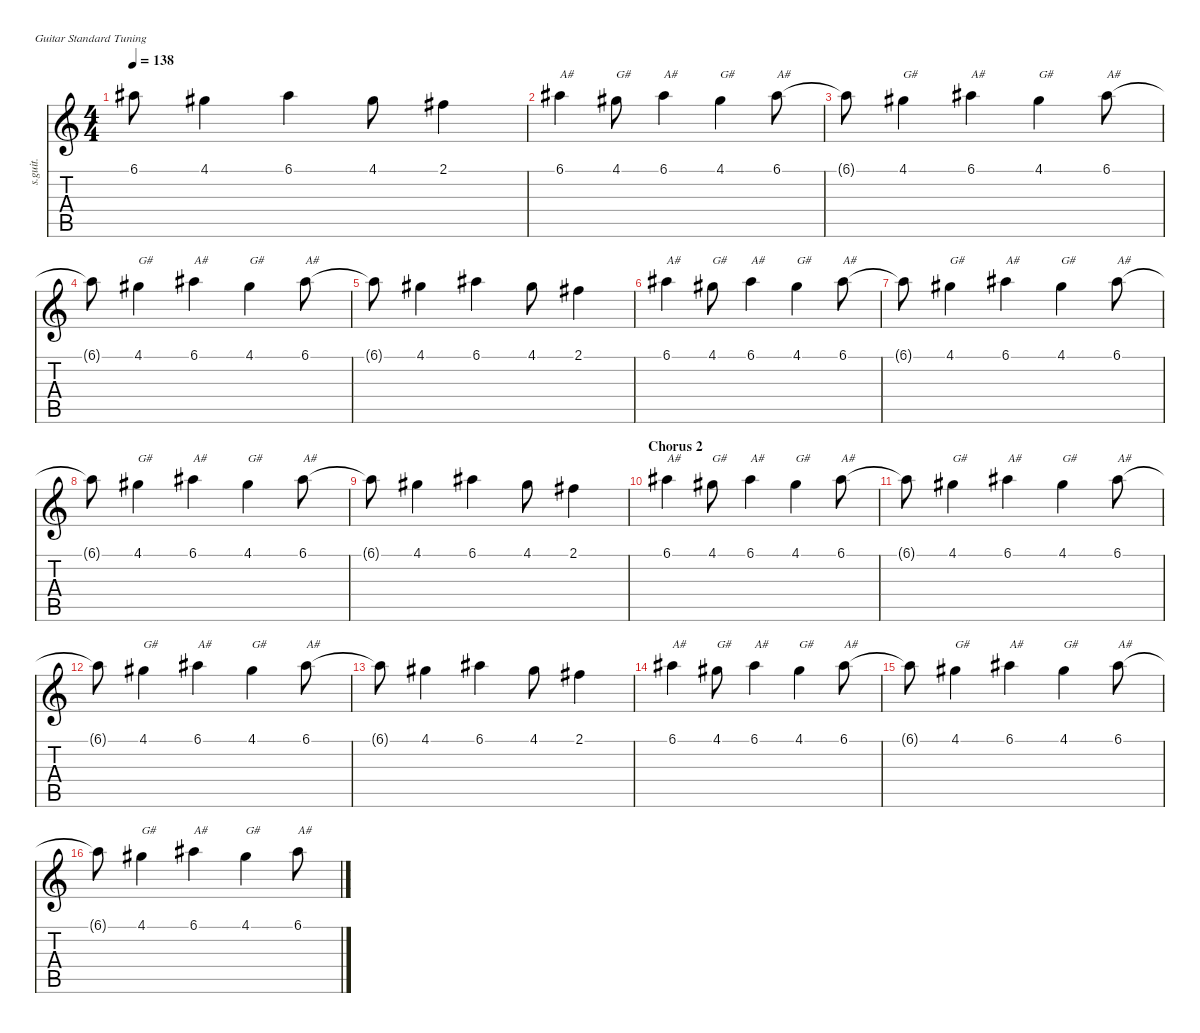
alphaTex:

\defaultSystemsLayout 4
\hideDynamics
\bracketExtendMode nobrackets
\track ("Stuart \"2D\" Pot | Synth - MIDI instrument = \"Warm\"" "s.guit.") {instrument pad2warm}
\staff {score tabs}
\tuning (E4 B3 G3 D3 A2 E2)
\displaytranspose 12
\ts (4 4)
\tempo 138
\clef g2
\ks c
6.1{t acc #}.8{dy f} 4.1{acc #}.4 6.1{acc #}.4 4.1{acc #}.8 2.1{acc #}.4 |
6.1{acc #}.4{txt "A#"} 4.1{acc #}.8{txt "G#"} 6.1{acc #}.4{txt "A#"} 4.1{acc #}.4{txt "G#"} 6.1{acc #}.8{txt "A#"} |
6.1{t acc #}.8 4.1{acc #}.4{txt "G#"} 6.1{acc #}.4{txt "A#"} 4.1{acc #}.4{txt "G#"} 6.1{acc #}.8{txt "A#"} |
6.1{t acc #}.8 4.1{acc #}.4{txt "G#"} 6.1{acc #}.4{txt "A#"} 4.1{acc #}.4{txt "G#"} 6.1{acc #}.8{txt "A#"} |
6.1{t acc #}.8 4.1{acc #}.4 6.1{acc #}.4 4.1{acc #}.8 2.1{acc #}.4 |
6.1{acc #}.4{txt "A#"} 4.1{acc #}.8{txt "G#"} 6.1{acc #}.4{txt "A#"} 4.1{acc #}.4{txt "G#"} 6.1{acc #}.8{txt "A#"} |
6.1{t acc #}.8 4.1{acc #}.4{txt "G#"} 6.1{acc #}.4{txt "A#"} 4.1{acc #}.4{txt "G#"} 6.1{acc #}.8{txt "A#"} |
6.1{t acc #}.8 4.1{acc #}.4{txt "G#"} 6.1{acc #}.4{txt "A#"} 4.1{acc #}.4{txt "G#"} 6.1{acc #}.8{txt "A#"} |
6.1{t acc #}.8 4.1{acc #}.4 6.1{acc #}.4 4.1{acc #}.8 2.1{acc #}.4 |
\section ("" "Chorus 2")
6.1{acc #}.4{txt "A#"} 4.1{acc #}.8{txt "G#"} 6.1{acc #}.4{txt "A#"} 4.1{acc #}.4{txt "G#"} 6.1{acc #}.8{txt "A#"} |
6.1{t acc #}.8 4.1{acc #}.4{txt "G#"} 6.1{acc #}.4{txt "A#"} 4.1{acc #}.4{txt "G#"} 6.1{acc #}.8{txt "A#"} |
6.1{t acc #}.8 4.1{acc #}.4{txt "G#"} 6.1{acc #}.4{txt "A#"} 4.1{acc #}.4{txt "G#"} 6.1{acc #}.8{txt "A#"} |
6.1{t acc #}.8 4.1{acc #}.4 6.1{acc #}.4 4.1{acc #}.8 2.1{acc #}.4 |
6.1{acc #}.4{txt "A#"} 4.1{acc #}.8{txt "G#"} 6.1{acc #}.4{txt "A#"} 4.1{acc #}.4{txt "G#"} 6.1{acc #}.8{txt "A#"} |
6.1{t acc #}.8 4.1{acc #}.4{txt "G#"} 6.1{acc #}.4{txt "A#"} 4.1{acc #}.4{txt "G#"} 6.1{acc #}.8{txt "A#"} |
6.1{t acc #}.8 4.1{acc #}.4{txt "G#"} 6.1{acc #}.4{txt "A#"} 4.1{acc #}.4{txt "G#"} 6.1{acc #}.8{txt "A#"}
